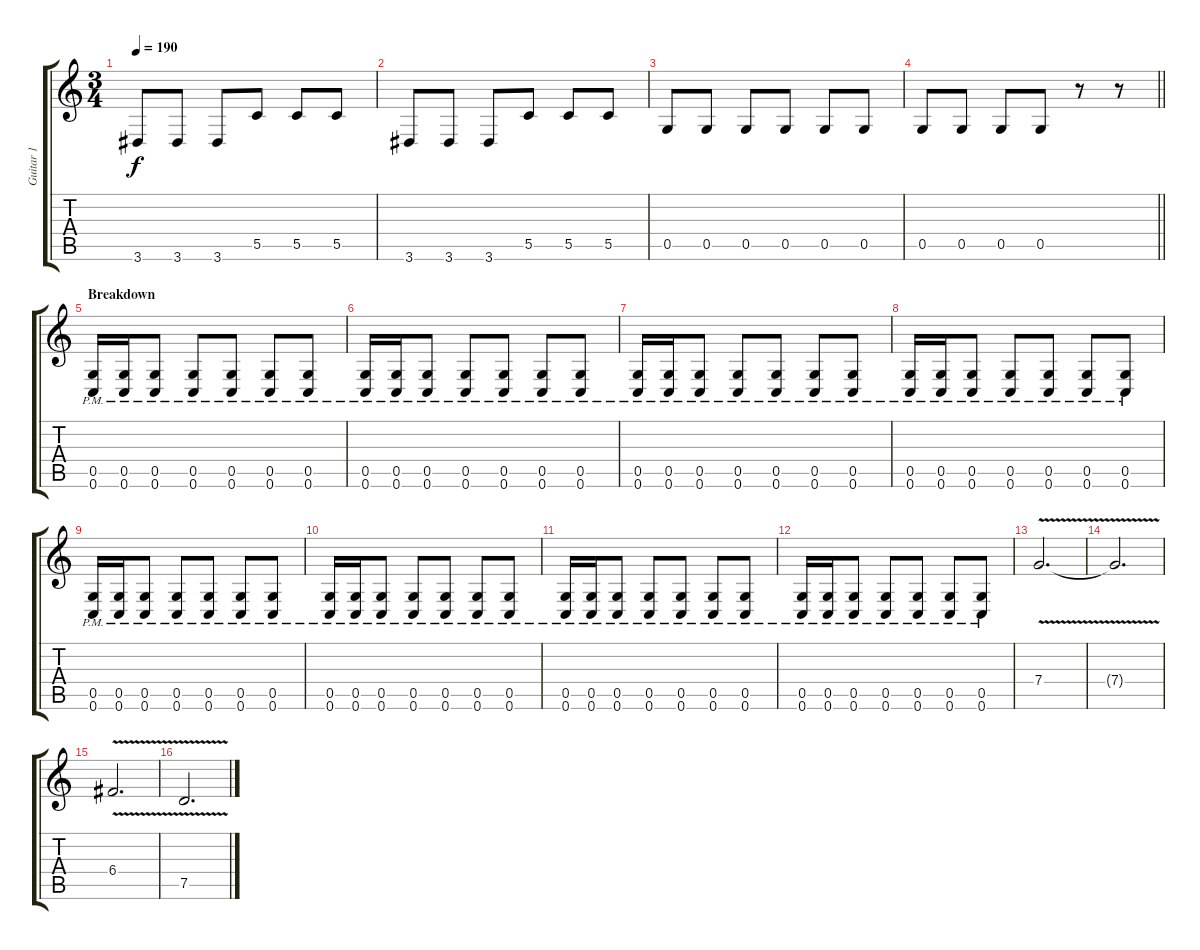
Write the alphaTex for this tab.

\track ("Guitar 1" "Guitar 1") {instrument distortionguitar}
\staff {score tabs}
\tuning (D4 A3 F3 C3 G2 C2) {hide}
\ts (3 4)
\tempo 190
\clef g2
\ks c
3.6.8{dy f} 3.6.8 3.6.8 5.5.8 5.5.8 5.5.8 |
3.6.8 3.6.8 3.6.8 5.5.8 5.5.8 5.5.8 |
0.5.8 0.5.8 0.5.8 0.5.8 0.5.8 0.5.8 |
\barLineRight lightlight
0.5.8 0.5.8 0.5.8 0.5.8 r.8 r.8 |
\section ("" "Breakdown")
(0.5{pm} 0.6{pm}).16 (0.5{pm} 0.6{pm}).16 (0.5{pm} 0.6{pm}).8 (0.5{pm} 0.6{pm}).8 (0.5{pm} 0.6{pm}).8 (0.5{pm} 0.6{pm}).8 (0.5{pm} 0.6{pm}).8 |
(0.5{pm} 0.6{pm}).16 (0.5{pm} 0.6{pm}).16 (0.5{pm} 0.6{pm}).8 (0.5{pm} 0.6{pm}).8 (0.5{pm} 0.6{pm}).8 (0.5{pm} 0.6{pm}).8 (0.5{pm} 0.6{pm}).8 |
(0.5{pm} 0.6{pm}).16 (0.5{pm} 0.6{pm}).16 (0.5{pm} 0.6{pm}).8 (0.5{pm} 0.6{pm}).8 (0.5{pm} 0.6{pm}).8 (0.5{pm} 0.6{pm}).8 (0.5{pm} 0.6{pm}).8 |
(0.5{pm} 0.6{pm}).16 (0.5{pm} 0.6{pm}).16 (0.5{pm} 0.6{pm}).8 (0.5{pm} 0.6{pm}).8 (0.5{pm} 0.6{pm}).8 (0.5{pm} 0.6{pm}).8 (0.5{pm} 0.6{pm}).8 |
(0.5{pm} 0.6{pm}).16 (0.5{pm} 0.6{pm}).16 (0.5{pm} 0.6{pm}).8 (0.5{pm} 0.6{pm}).8 (0.5{pm} 0.6{pm}).8 (0.5{pm} 0.6{pm}).8 (0.5{pm} 0.6{pm}).8 |
(0.5{pm} 0.6{pm}).16 (0.5{pm} 0.6{pm}).16 (0.5{pm} 0.6{pm}).8 (0.5{pm} 0.6{pm}).8 (0.5{pm} 0.6{pm}).8 (0.5{pm} 0.6{pm}).8 (0.5{pm} 0.6{pm}).8 |
(0.5{pm} 0.6{pm}).16 (0.5{pm} 0.6{pm}).16 (0.5{pm} 0.6{pm}).8 (0.5{pm} 0.6{pm}).8 (0.5{pm} 0.6{pm}).8 (0.5{pm} 0.6{pm}).8 (0.5{pm} 0.6{pm}).8 |
(0.5{pm} 0.6{pm}).16 (0.5{pm} 0.6{pm}).16 (0.5{pm} 0.6{pm}).8 (0.5{pm} 0.6{pm}).8 (0.5{pm} 0.6{pm}).8 (0.5{pm} 0.6{pm}).8 (0.5{pm} 0.6{pm}).8 |
7.4{v}.2{d balance 8} |
7.4{t}.2{d} |
6.4{v}.2{d} |
7.5{v}.2{d}
